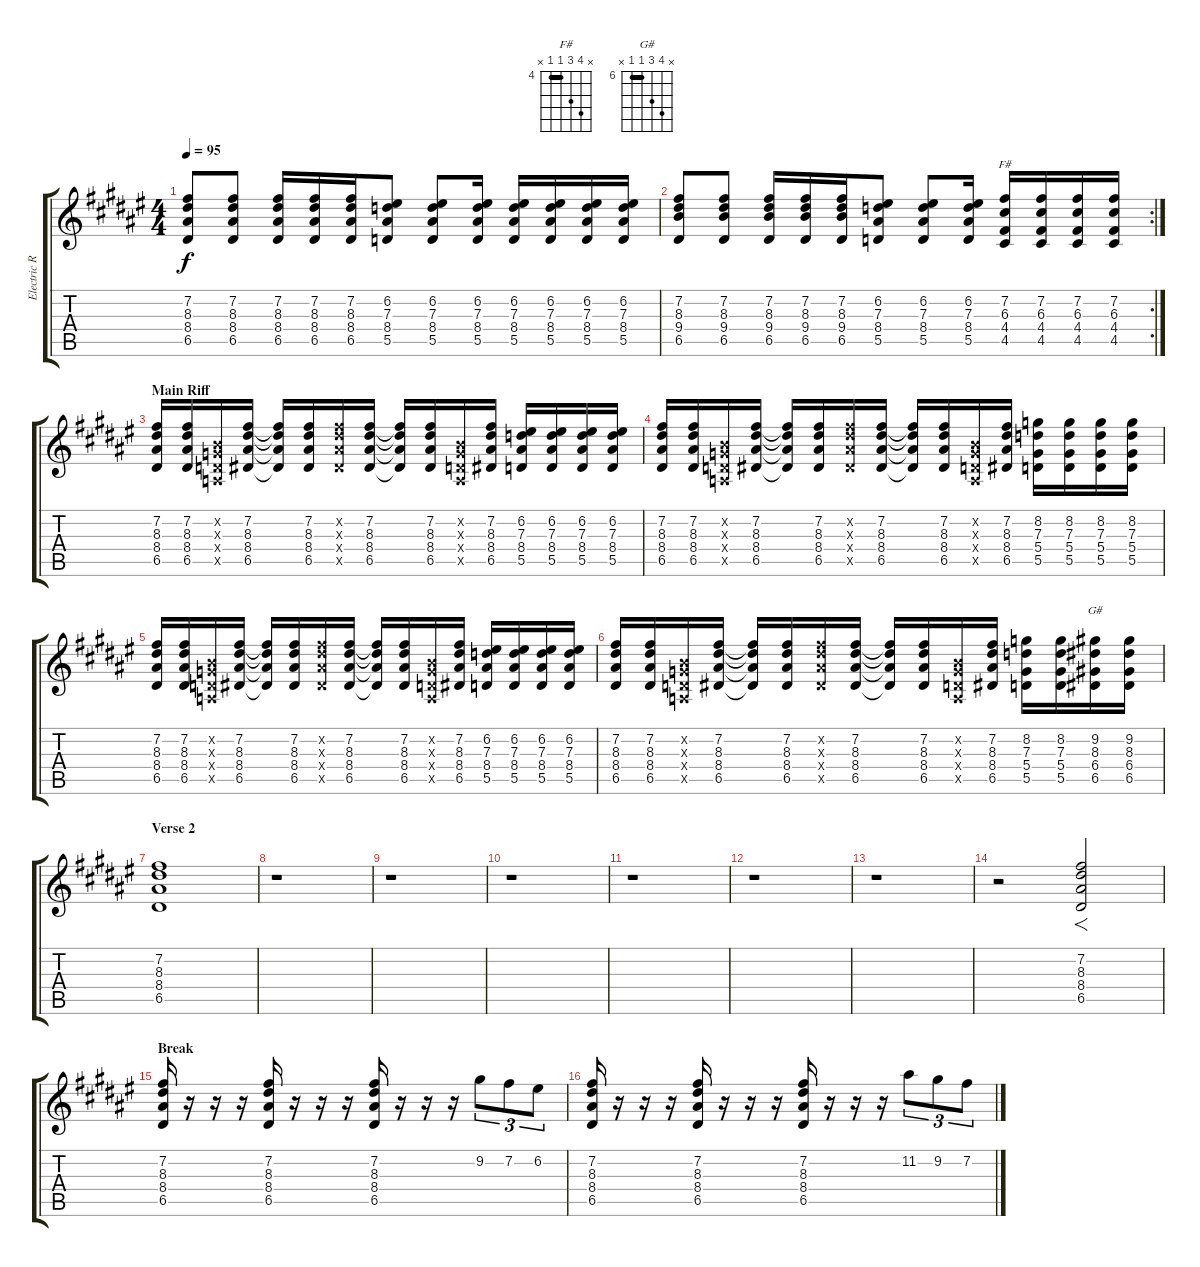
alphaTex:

\track ("Electric Rhythm Guitar" "Electric R") {instrument distortionguitar}
\staff {score tabs}
\tuning (E4 B3 G3 D3 A2 E2) {hide}
\chord ("F#" x 7 6 4 4 x) {firstfret 4 barre 4}
\chord ("G#" x 9 8 6 6 x) {firstfret 6 barre 6}
\ts (4 4)
\tempo 95
\clef g2
\ks d#minor
(7.2 8.3 8.4 6.5).8{dy f} (7.2 8.3 8.4 6.5).8 (7.2 8.3 8.4 6.5).16 (7.2 8.3 8.4 6.5).16 (7.2 8.3 8.4 6.5).16 (6.2 7.3 8.4 5.5).8 (6.2 7.3 8.4 5.5).8 (6.2 7.3 8.4 5.5).16 (6.2 7.3 8.4 5.5).16 (6.2 7.3 8.4 5.5).16 (6.2 7.3 8.4 5.5).16 (6.2 7.3 8.4 5.5).16 |
\rc 2
(7.2 8.3 9.4 6.5).8 (7.2 8.3 9.4 6.5).8 (7.2 8.3 9.4 6.5).16 (7.2 8.3 9.4 6.5).16 (7.2 8.3 9.4 6.5).16 (6.2 7.3 8.4 5.5).8 (6.2 7.3 8.4 5.5).8 (6.2 7.3 8.4 5.5).16 (7.2 6.3 4.4 4.5).16{ch "F#"} (7.2 6.3 4.4 4.5).16 (7.2 6.3 4.4 4.5).16 (7.2 6.3 4.4 4.5).16 |
\section ("" "Main Riff")
(7.2 8.3 8.4 6.5).16 (7.2 8.3 8.4 6.5).16 (0.2{x} 0.3{x} 0.4{x} 0.5{x}).16 (7.2 8.3 8.4 6.5).16 (7.2{t} 8.3{t} 8.4{t} 6.5{t}).16 (7.2 8.3 8.4 6.5).16 (7.2{x} 8.3{x} 8.4{x} 6.5{x}).16 (7.2 8.3 8.4 6.5).16 (7.2{t} 8.3{t} 8.4{t} 6.5{t}).16 (7.2 8.3 8.4 6.5).16 (0.2{x} 0.3{x} 0.4{x} 0.5{x}).16 (7.2 8.3 8.4 6.5).16 (6.2 7.3 8.4 5.5).16 (6.2 7.3 8.4 5.5).16 (6.2 7.3 8.4 5.5).16 (6.2 7.3 8.4 5.5).16 |
(7.2 8.3 8.4 6.5).16 (7.2 8.3 8.4 6.5).16 (0.2{x} 0.3{x} 0.4{x} 0.5{x}).16 (7.2 8.3 8.4 6.5).16 (7.2{t} 8.3{t} 8.4{t} 6.5{t}).16 (7.2 8.3 8.4 6.5).16 (7.2{x} 8.3{x} 8.4{x} 6.5{x}).16 (7.2 8.3 8.4 6.5).16 (7.2{t} 8.3{t} 8.4{t} 6.5{t}).16 (7.2 8.3 8.4 6.5).16 (0.2{x} 0.3{x} 0.4{x} 0.5{x}).16 (7.2 8.3 8.4 6.5).16 (8.2 7.3 5.4 5.5).16 (8.2 7.3 5.4 5.5).16 (8.2 7.3 5.4 5.5).16 (8.2 7.3 5.4 5.5).16 |
(7.2 8.3 8.4 6.5).16 (7.2 8.3 8.4 6.5).16 (0.2{x} 0.3{x} 0.4{x} 0.5{x}).16 (7.2 8.3 8.4 6.5).16 (7.2{t} 8.3{t} 8.4{t} 6.5{t}).16 (7.2 8.3 8.4 6.5).16 (7.2{x} 8.3{x} 8.4{x} 6.5{x}).16 (7.2 8.3 8.4 6.5).16 (7.2{t} 8.3{t} 8.4{t} 6.5{t}).16 (7.2 8.3 8.4 6.5).16 (0.2{x} 0.3{x} 0.4{x} 0.5{x}).16 (7.2 8.3 8.4 6.5).16 (6.2 7.3 8.4 5.5).16 (6.2 7.3 8.4 5.5).16 (6.2 7.3 8.4 5.5).16 (6.2 7.3 8.4 5.5).16 |
(7.2 8.3 8.4 6.5).16 (7.2 8.3 8.4 6.5).16 (0.2{x} 0.3{x} 0.4{x} 0.5{x}).16 (7.2 8.3 8.4 6.5).16 (7.2{t} 8.3{t} 8.4{t} 6.5{t}).16 (7.2 8.3 8.4 6.5).16 (7.2{x} 8.3{x} 8.4{x} 6.5{x}).16 (7.2 8.3 8.4 6.5).16 (7.2{t} 8.3{t} 8.4{t} 6.5{t}).16 (7.2 8.3 8.4 6.5).16 (0.2{x} 0.3{x} 0.4{x} 0.5{x}).16 (7.2 8.3 8.4 6.5).16 (8.2 7.3 5.4 5.5).16 (8.2 7.3 5.4 5.5).16 (9.2 8.3 6.4 6.5).16{ch "G#"} (9.2 8.3 6.4 6.5).16 |
\section ("" "Verse 2")
(7.2 8.3 8.4 6.5).1{volume 0} |
r.1{volume 13} |
r.1 |
r.1 |
r.1 |
r.1 |
r.1 |
r.2 (7.2 8.3 8.4 6.5).2{f} |
\section ("" "Break")
(7.2 8.3 8.4 6.5).16 r.16 r.16 r.16 (7.2 8.3 8.4 6.5).16 r.16 r.16 r.16 (7.2 8.3 8.4 6.5).16 r.16 r.16 r.16 9.2.8{tu (3 2)} 7.2.8{tu (3 2)} 6.2.8{tu (3 2)} |
(7.2 8.3 8.4 6.5).16 r.16 r.16 r.16 (7.2 8.3 8.4 6.5).16 r.16 r.16 r.16 (7.2 8.3 8.4 6.5).16 r.16 r.16 r.16 11.2.8{tu (3 2)} 9.2.8{tu (3 2)} 7.2.8{tu (3 2)}
